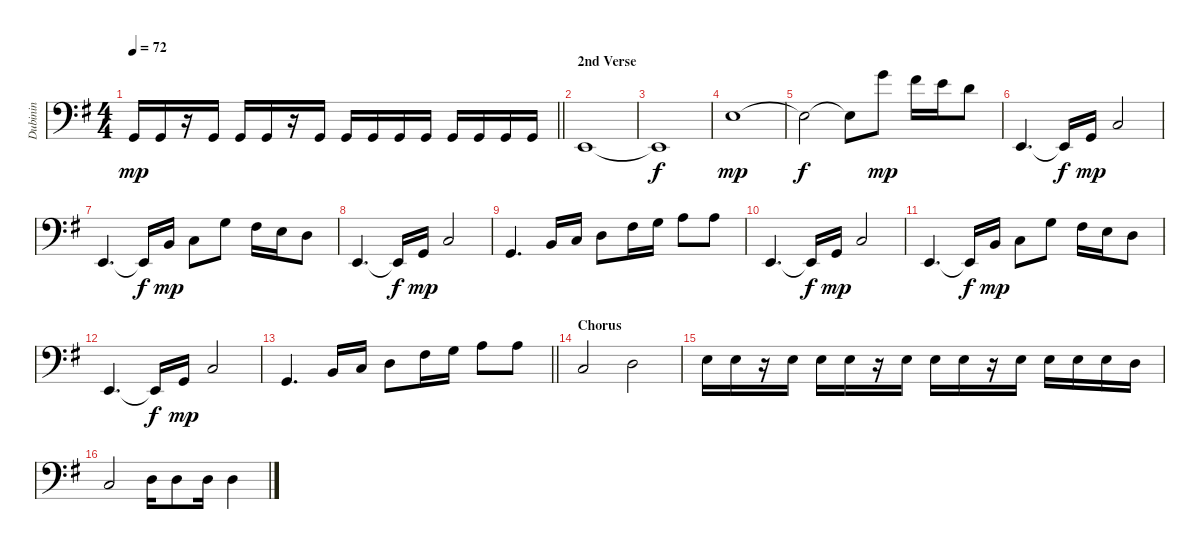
\track ("Dubinin" "Dubinin") {instrument electricbasspick}
\staff {score}
\tuning (G2 D2 A1 E1) {hide}
\ts (4 4)
\tempo 72
\clef f4
\barLineRight lightlight
\ks eminor
3.4.16{dy mp} 3.4.16 r.16 3.4.16 3.4.16 3.4.16 r.16 3.4.16 3.4.16 3.4.16 3.4.16 3.4.16 3.4.16 3.4.16 3.4.16 3.4.16 |
\section ("" "2nd Verse")
0.4.1 |
0.4{t}.1{dy f} |
2.2.1{dy mp} |
2.2{t}.2{dy f} 2.2{t}.8 12.1.8{dy mp} 11.1.16 9.1.16 7.1.8 |
0.4.4{d} 0.4{t}.16{dy f} 3.4.16{dy mp} 3.3.2 |
0.4.4{d} 0.4{t}.16{dy f} 2.3.16{dy mp} 3.3.8 0.1.8 4.2.16 2.2.16 0.2.8 |
0.4.4{d} 0.4{t}.16{dy f} 3.4.16{dy mp} 3.3.2 |
3.4.4{d} 2.3.16 3.3.16 0.2.8 4.2.16 0.1.16 2.1.8 2.1.8 |
0.4.4{d} 0.4{t}.16{dy f} 3.4.16{dy mp} 3.3.2 |
0.4.4{d} 0.4{t}.16{dy f} 2.3.16{dy mp} 3.3.8 0.1.8 4.2.16 2.2.16 0.2.8 |
0.4.4{d} 0.4{t}.16{dy f} 3.4.16{dy mp} 3.3.2 |
\barLineRight lightlight
3.4.4{d} 2.3.16 3.3.16 0.2.8 4.2.16 0.1.16 2.1.8 2.1.8 |
\section ("" "Chorus ")
3.3.2 0.2.2 |
2.2.16 2.2.16 r.16 2.2.16 2.2.16 2.2.16 r.16 2.2.16 2.2.16 2.2.16 r.16 2.2.16 2.2.16 2.2.16 2.2.16 0.2.16 |
3.3.2 0.2.16 0.2.8 0.2.16 0.2.4
